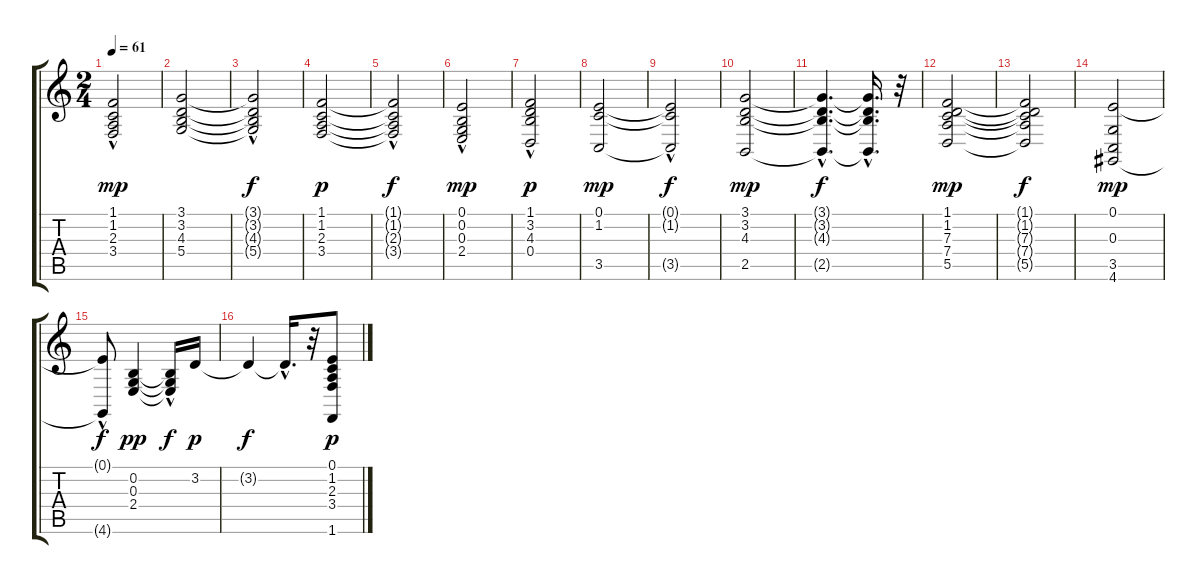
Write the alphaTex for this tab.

\track "" {instrument stringensemble1}
\staff {score tabs}
\tuning (E4 B3 G3 D3 A2 E2) {hide}
\ts (2 4)
\tempo 61
\clef g2
\ks c
(1.1 1.2{hac} 2.3{hac} 3.4).2{dy mp} |
(3.1 3.2 4.3 5.4).2 |
(3.1{t} 3.2{hac t} 4.3{hac t} 5.4{t}).2{dy f} |
(1.1 1.2 2.3 3.4).2{dy p} |
(1.1{t} 1.2{hac t} 2.3{hac t} 3.4{t}).2{dy f} |
(0.1 0.2{hac} 0.3 2.4).2{dy mp} |
(1.1 3.2 4.3{hac} 0.4).2{dy p} |
(0.1 1.2 3.5).2{dy mp} |
(0.1{t} 1.2{hac t} 3.5{t}).2{dy f} |
(3.1 3.2 4.3 2.5).2{dy mp} |
(3.1{hac t} 3.2{hac t} 4.3{hac t} 2.5{hac t}).4{d dy f} (3.1{hac t} 3.2{t} 4.3{t} 2.5{hac t}).16{d} r.32 |
(1.1 1.2 7.3 7.4 5.5).2{dy mp} |
(1.1{t} 1.2{t} 7.3{t} 7.4{t} 5.5{t}).2{dy f} |
(0.1 0.3 3.5 4.6).2{dy mp} |
(0.1{hac t} 4.6{t}).8{dy f} (0.2 0.3 2.4).4{dy pp} (0.2{hac t} 0.3{hac t} 2.4{hac t}).16{dy f} 3.2.16{dy p} |
3.2{t}.4{dy f} 3.2{hac t}.16{d} r.32 (0.1 1.2 2.3 3.4 1.6).8{dy p}
